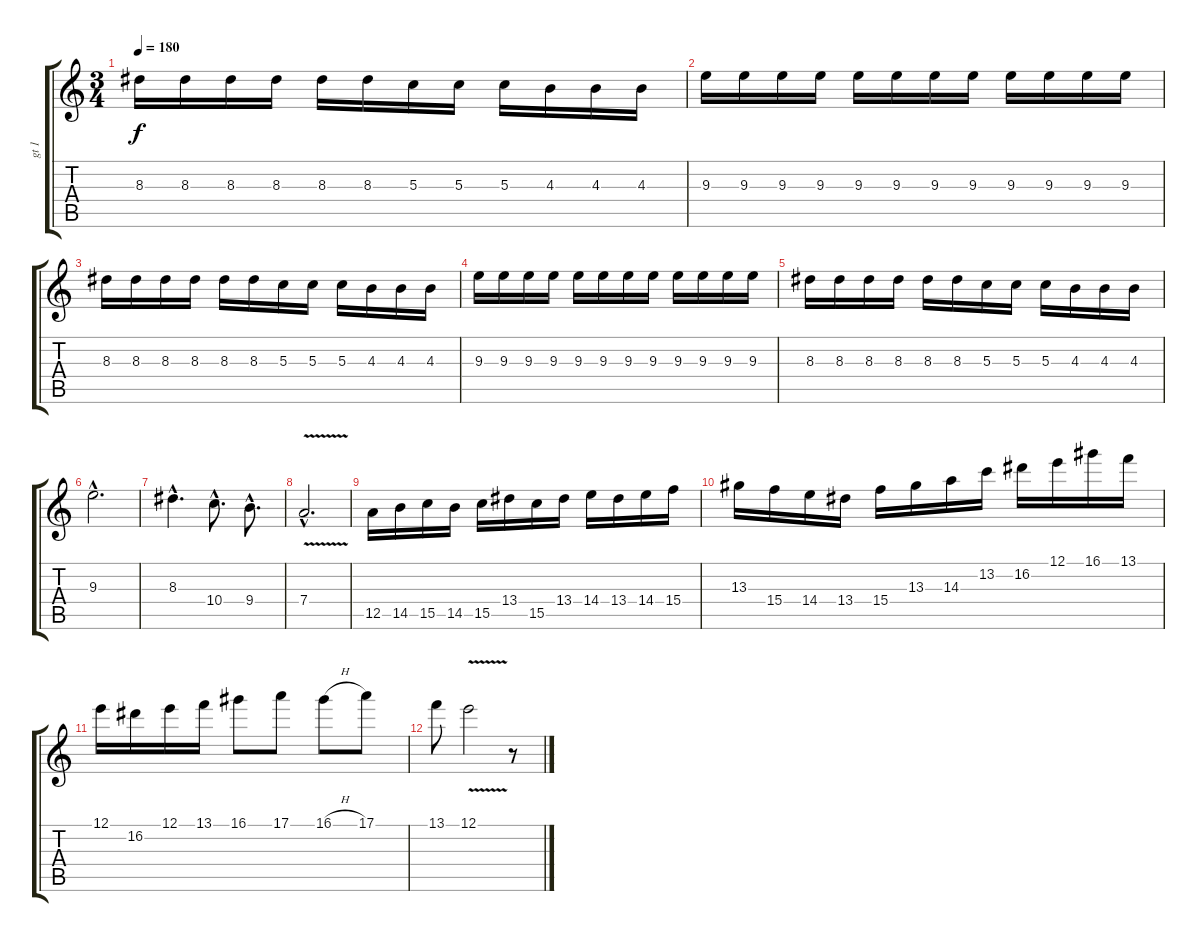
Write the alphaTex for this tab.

\track ("gt 1" "gt 1") {instrument distortionguitar}
\staff {score tabs}
\tuning (E4 B3 G3 D3 A2 E2) {hide}
\ts (3 4)
\tempo 180
\clef g2
\ks c
8.3.16{dy f} 8.3.16 8.3.16 8.3.16 8.3.16 8.3.16 5.3.16 5.3.16 5.3.16 4.3.16 4.3.16 4.3.16 |
9.3.16 9.3.16 9.3.16 9.3.16 9.3.16 9.3.16 9.3.16 9.3.16 9.3.16 9.3.16 9.3.16 9.3.16 |
8.3.16 8.3.16 8.3.16 8.3.16 8.3.16 8.3.16 5.3.16 5.3.16 5.3.16 4.3.16 4.3.16 4.3.16 |
9.3.16 9.3.16 9.3.16 9.3.16 9.3.16 9.3.16 9.3.16 9.3.16 9.3.16 9.3.16 9.3.16 9.3.16 |
8.3.16 8.3.16 8.3.16 8.3.16 8.3.16 8.3.16 5.3.16 5.3.16 5.3.16 4.3.16 4.3.16 4.3.16 |
9.3{hac}.2{d} |
8.3{hac}.4{d} 10.4{hac}.8{d} 9.4{hac}.8{d} |
7.4{v hac}.2{d} |
12.5.16 14.5.16 15.5.16 14.5.16 15.5.16 13.4.16 15.5.16 13.4.16 14.4.16 13.4.16 14.4.16 15.4.16 |
13.3.16 15.4.16 14.4.16 13.4.16 15.4.16 13.3.16 14.3.16 13.2.16 16.2.16 12.1.16 16.1.16 13.1.16 |
12.1.16 16.2.16 12.1.16 13.1.16 16.1.8 17.1.8 16.1{h}.8 17.1.8 |
13.1.8 12.1{v}.2 r.8
